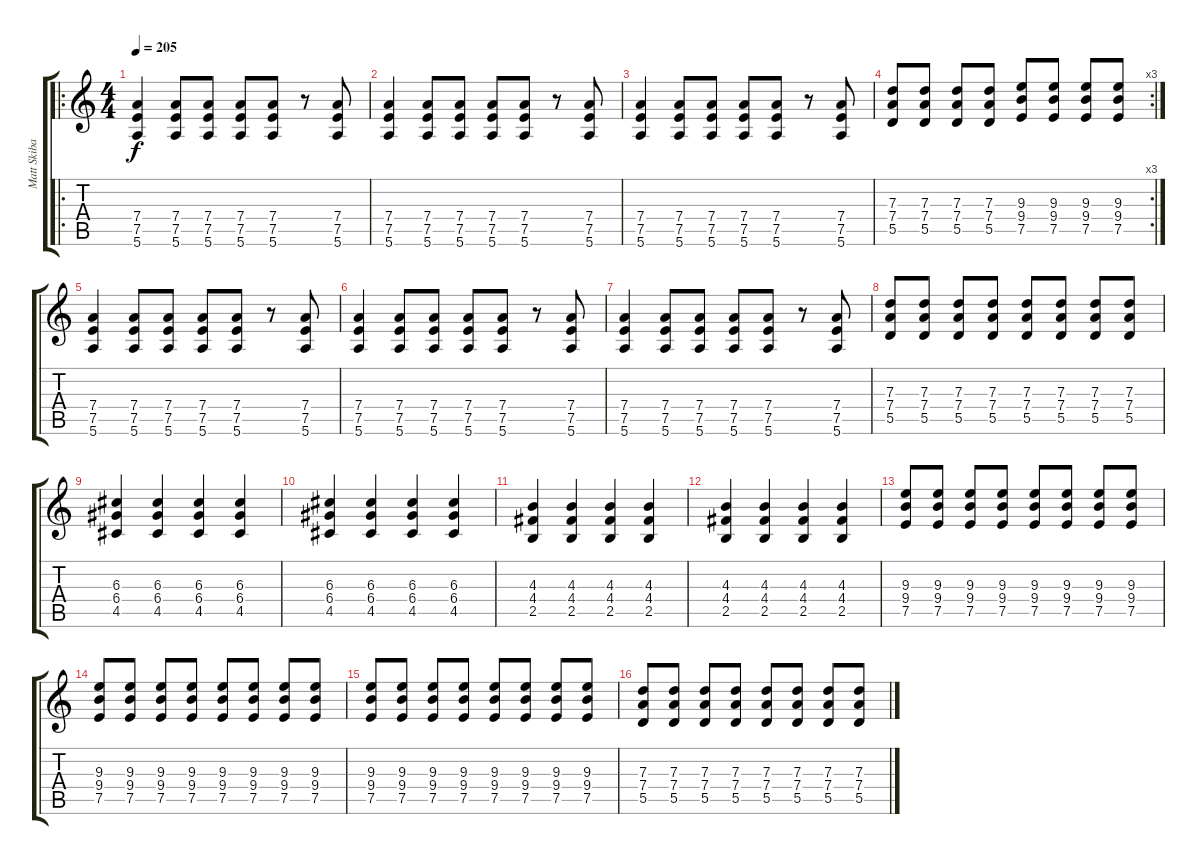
\track ("Matt Skiba" "Matt Skiba") {instrument distortionguitar}
\staff {score tabs}
\tuning (E4 B3 G3 D3 A2 E2) {hide}
\ro
\ts (4 4)
\tempo 205
\clef g2
\ks c
(7.4 7.5 5.6).4{dy f} (7.4 7.5 5.6).8 (7.4 7.5 5.6).8 (7.4 7.5 5.6).8 (7.4 7.5 5.6).8 r.8 (7.4 7.5 5.6).8 |
(7.4 7.5 5.6).4 (7.4 7.5 5.6).8 (7.4 7.5 5.6).8 (7.4 7.5 5.6).8 (7.4 7.5 5.6).8 r.8 (7.4 7.5 5.6).8 |
(7.4 7.5 5.6).4 (7.4 7.5 5.6).8 (7.4 7.5 5.6).8 (7.4 7.5 5.6).8 (7.4 7.5 5.6).8 r.8 (7.4 7.5 5.6).8 |
\rc 3
(7.3 7.4 5.5).8 (7.3 7.4 5.5).8 (7.3 7.4 5.5).8 (7.3 7.4 5.5).8 (9.3 9.4 7.5).8 (9.3 9.4 7.5).8 (9.3 9.4 7.5).8 (9.3 9.4 7.5).8 |
(7.4 7.5 5.6).4 (7.4 7.5 5.6).8 (7.4 7.5 5.6).8 (7.4 7.5 5.6).8 (7.4 7.5 5.6).8 r.8 (7.4 7.5 5.6).8 |
(7.4 7.5 5.6).4 (7.4 7.5 5.6).8 (7.4 7.5 5.6).8 (7.4 7.5 5.6).8 (7.4 7.5 5.6).8 r.8 (7.4 7.5 5.6).8 |
(7.4 7.5 5.6).4 (7.4 7.5 5.6).8 (7.4 7.5 5.6).8 (7.4 7.5 5.6).8 (7.4 7.5 5.6).8 r.8 (7.4 7.5 5.6).8 |
(7.3 7.4 5.5).8 (7.3 7.4 5.5).8 (7.3 7.4 5.5).8 (7.3 7.4 5.5).8 (7.3 7.4 5.5).8 (7.3 7.4 5.5).8 (7.3 7.4 5.5).8 (7.3 7.4 5.5).8 |
(6.3 6.4 4.5).4 (6.3 6.4 4.5).4 (6.3 6.4 4.5).4 (6.3 6.4 4.5).4 |
(6.3 6.4 4.5).4 (6.3 6.4 4.5).4 (6.3 6.4 4.5).4 (6.3 6.4 4.5).4 |
(4.3 4.4 2.5).4 (4.3 4.4 2.5).4 (4.3 4.4 2.5).4 (4.3 4.4 2.5).4 |
(4.3 4.4 2.5).4 (4.3 4.4 2.5).4 (4.3 4.4 2.5).4 (4.3 4.4 2.5).4 |
(9.3 9.4 7.5).8 (9.3 9.4 7.5).8 (9.3 9.4 7.5).8 (9.3 9.4 7.5).8 (9.3 9.4 7.5).8 (9.3 9.4 7.5).8 (9.3 9.4 7.5).8 (9.3 9.4 7.5).8 |
(9.3 9.4 7.5).8 (9.3 9.4 7.5).8 (9.3 9.4 7.5).8 (9.3 9.4 7.5).8 (9.3 9.4 7.5).8 (9.3 9.4 7.5).8 (9.3 9.4 7.5).8 (9.3 9.4 7.5).8 |
(9.3 9.4 7.5).8 (9.3 9.4 7.5).8 (9.3 9.4 7.5).8 (9.3 9.4 7.5).8 (9.3 9.4 7.5).8 (9.3 9.4 7.5).8 (9.3 9.4 7.5).8 (9.3 9.4 7.5).8 |
(7.3 7.4 5.5).8 (7.3 7.4 5.5).8 (7.3 7.4 5.5).8 (7.3 7.4 5.5).8 (7.3 7.4 5.5).8 (7.3 7.4 5.5).8 (7.3 7.4 5.5).8 (7.3 7.4 5.5).8
